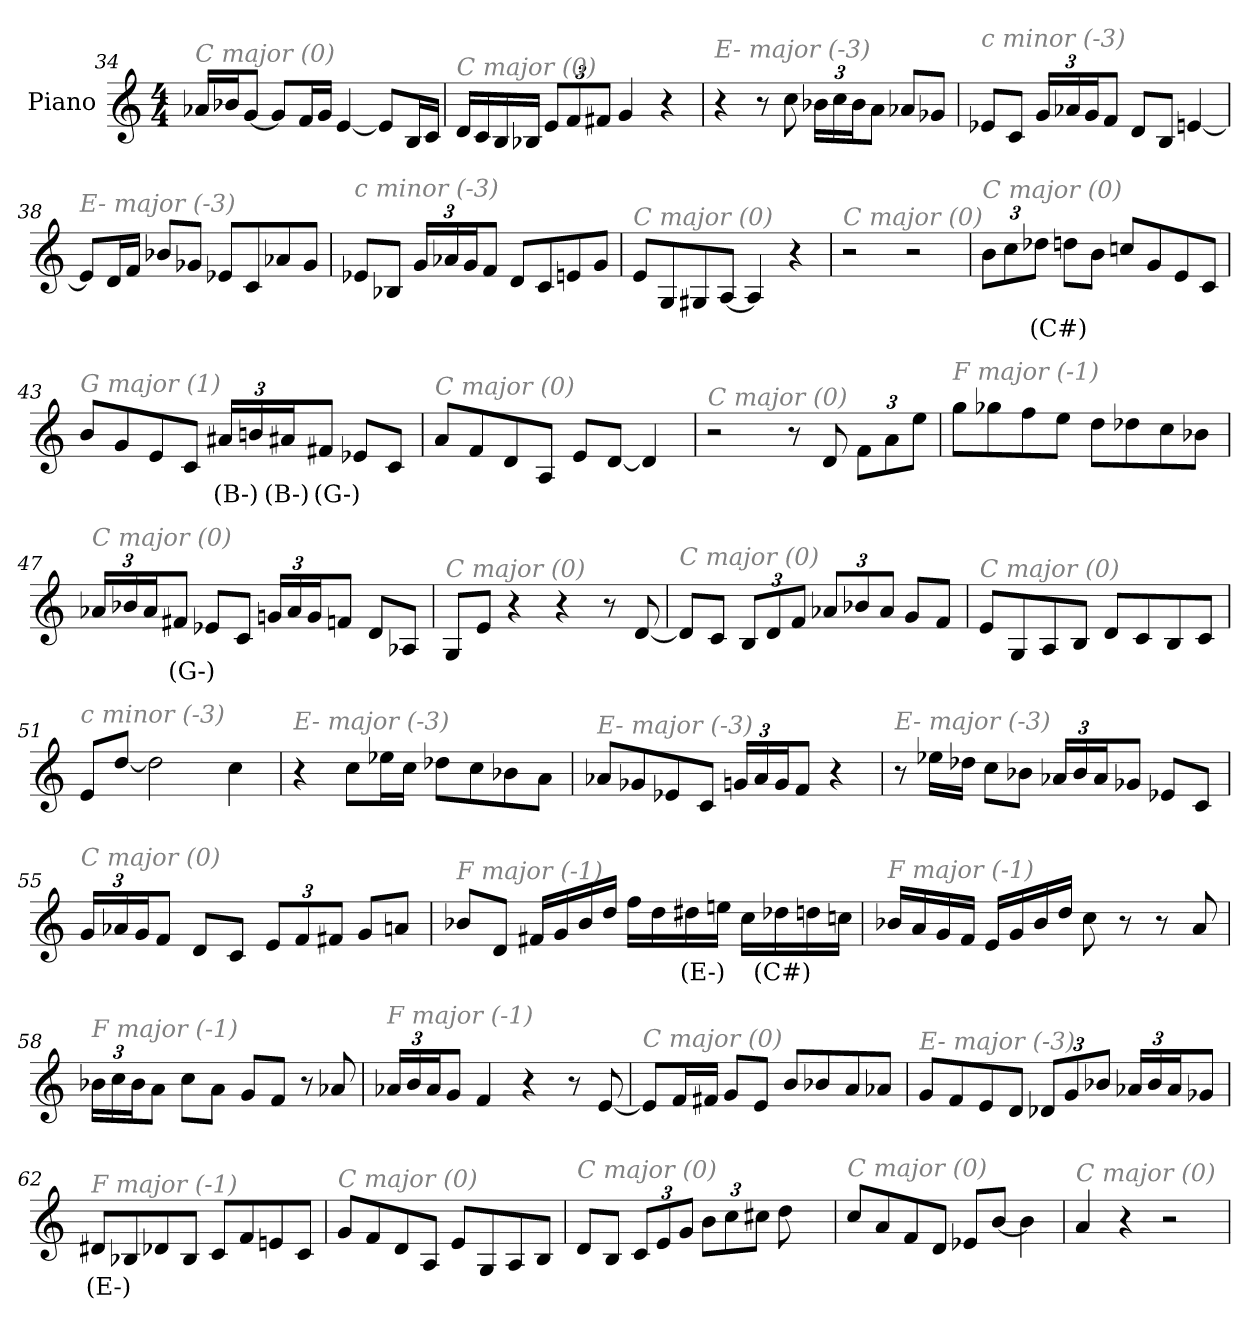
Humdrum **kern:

**kern	**text
*part1	*part1
*staff1	*staff1
*I"Piano	*
*I'Pno	*
*clefG2	*
*k[]	*
*M4/4	*
=34	=34
!LO:TX:i:color=#808080:t=C major (0)	!
16a-X/LL	.
16b-X/J	.
[8g/J	.
8g/L]	.
16f/L	.
16g/JJ	.
[4e/	.
8e/L]	.
16B/L	.
16c/JJ	.
!!LO:LB:g=z
=35	=35
!LO:TX:i:color=#808080:t=C major (0)	!
16d/LL	.
16c/	.
16B/	.
16B-X/JJ	.
*Xbrackettup	*
12e/L	.
12f/	.
12f#X/J	.
4g/	.
4r	.
=36	=36
!LO:TX:i:color=#808080:t=E- major (-3)	!
4r	.
8r	.
8cc\	.
24b-X\LL	.
24cc\	.
24b-\J	.
8a\J	.
8a-X/L	.
8g-X/J	.
=37	=37
!LO:TX:i:color=#808080:t=c minor (-3)	!
8e-X/L	.
8c/J	.
24g/LL	.
24a-X/	.
24g/J	.
8f/J	.
8d/L	.
8B/J	.
[4en/	.
=38	=38
!LO:TX:i:color=#808080:t=E- major (-3)	!
8e/L]	.
16d/L	.
16f/JJ	.
8b-X/L	.
8g-X/J	.
8e-X/L	.
8c/	.
8a-X/	.
8g-/J	.
!!LO:LB:g=z
=39	=39
!LO:TX:i:color=#808080:t=c minor (-3)	!
8e-X/L	.
8B-X/J	.
24g/LL	.
24a-X/	.
24g/J	.
8f/J	.
8d/L	.
8c/	.
8en/	.
8g/J	.
=40	=40
!LO:TX:i:color=#808080:t=C major (0)	!
8e/L	.
8G/	.
8G#X/	.
[8A/J	.
4A/]	.
4r	.
=41	=41
!LO:TX:i:color=#808080:t=C major (0)	!
2r	.
2r	.
=42	=42
!LO:TX:i:color=#808080:t=C major (0)	!
12b\L	.
12cc\	.
12dd-Xi\J	(C#)
8dd\L	.
8b\J	.
8ccn/L	.
8g/	.
8e/	.
8c/J	.
!!LO:PB:g=z
=43	=43
!LO:TX:i:color=#808080:t=G major (1)	!
8b/L	.
8g/	.
8e/	.
8c/J	.
24a#Xi/LL	(B-)
24bn/	.
24a#Xi/J	(B-)
8f#Xi/J	(G-)
8e-X/L	.
8c/J	.
=44	=44
!LO:TX:i:color=#808080:t=C major (0)	!
8a/L	.
8f/	.
8d/	.
8A/J	.
8e/L	.
[8d/J	.
4d/]	.
=45	=45
!LO:TX:i:color=#808080:t=C major (0)	!
2r	.
8r	.
8d/	.
12f\L	.
12a\	.
12ee\J	.
=46	=46
!LO:TX:i:color=#808080:t=F major (-1)	!
8gg\L	.
8gg-X\	.
8ff\	.
8ee\J	.
8dd\L	.
8dd-X\	.
8cc\	.
8b-X\J	.
!!LO:LB:g=z
=47	=47
!LO:TX:i:color=#808080:t=C major (0)	!
24a-X/LL	.
24b-X/	.
24a-/J	.
8f#Xi/J	(G-)
8e-X/L	.
8c/J	.
24gn/LL	.
24a-/	.
24g/J	.
8f/J	.
8d/L	.
8A-X/J	.
=48	=48
!LO:TX:i:color=#808080:t=C major (0)	!
8G/L	.
8e/J	.
4r	.
4r	.
8r	.
[8d/	.
=49	=49
!LO:TX:i:color=#808080:t=C major (0)	!
8d/L]	.
8c/J	.
12B/L	.
12d/	.
12f/J	.
12a-X/L	.
12b-X/	.
12a-/J	.
8g/L	.
8f/J	.
=50	=50
!LO:TX:i:color=#808080:t=C major (0)	!
8e/L	.
8G/	.
8A/	.
8B/J	.
8d/L	.
8c/	.
8B/	.
8c/J	.
!!LO:LB:g=z
=51	=51
!LO:TX:i:color=#808080:t=c minor (-3)	!
8e/L	.
[8dd/J	.
2dd\]	.
4cc\	.
=52	=52
!LO:TX:i:color=#808080:t=E- major (-3)	!
4r	.
8cc\L	.
16ee-X\L	.
16cc\JJ	.
8dd-X\L	.
8cc\	.
8b-X\	.
8a\J	.
=53	=53
!LO:TX:i:color=#808080:t=E- major (-3)	!
8a-X/L	.
8g-X/	.
8e-X/	.
8c/J	.
24gn/LL	.
24a-/	.
24g/J	.
8f/J	.
4r	.
=54	=54
!LO:TX:i:color=#808080:t=E- major (-3)	!
8r	.
16ee-X\LL	.
16dd-X\JJ	.
8cc\L	.
8b-X\J	.
24a-X/LL	.
24b-/	.
24a-/J	.
8g-X/J	.
8e-X/L	.
8c/J	.
!!LO:LB:g=z
=55	=55
!LO:TX:i:color=#808080:t=C major (0)	!
24g/LL	.
24a-X/	.
24g/J	.
8f/J	.
8d/L	.
8c/J	.
12e/L	.
12f/	.
12f#X/J	.
8g/L	.
8an/J	.
=56	=56
!LO:TX:i:color=#808080:t=F major (-1)	!
8b-X/L	.
8d/J	.
16f#X/LL	.
16g/	.
16b-/	.
16dd/JJ	.
16ff\LL	.
16dd\	.
16dd#Xi\	(E-)
16een\JJ	.
16cc\LL	.
16dd-Xi\	(C#)
16dd\	.
16ccn\JJ	.
=57	=57
!LO:TX:i:color=#808080:t=F major (-1)	!
16b-X/LL	.
16a/	.
16g/	.
16f/JJ	.
16e/LL	.
16g/	.
16b-/	.
16dd/JJ	.
8cc\	.
8r	.
8r	.
8a/	.
!!LO:LB:g=z
=58	=58
!LO:TX:i:color=#808080:t=F major (-1)	!
24b-X\LL	.
24cc\	.
24b-\J	.
8a\J	.
8cc\L	.
8a\J	.
8g/L	.
8f/J	.
8r	.
8a-X/	.
=59	=59
!LO:TX:i:color=#808080:t=F major (-1)	!
24a-X/LL	.
24b/	.
24a-/J	.
8g/J	.
4f/	.
4r	.
8r	.
[8e/	.
=60	=60
!LO:TX:i:color=#808080:t=C major (0)	!
8e/L]	.
16f/L	.
16f#X/JJ	.
8g/L	.
8e/J	.
8b/L	.
8b-X/	.
8a/	.
8a-X/J	.
!!LO:LB:g=z
=61	=61
!LO:TX:i:color=#808080:t=E- major (-3)	!
8g/L	.
8f/	.
8e/	.
8d/J	.
12d-X/L	.
12g/	.
12b-X/J	.
24a-X/LL	.
24b-/	.
24a-/J	.
8g-X/J	.
=62	=62
!LO:TX:i:color=#808080:t=F major (-1)	!
8d#Xi/L	(E-)
8B-X/	.
8d-X/	.
8B-/J	.
8c/L	.
8f/	.
8en/	.
8c/J	.
=63	=63
!LO:TX:i:color=#808080:t=C major (0)	!
8g/L	.
8f/	.
8d/	.
8A/J	.
8e/L	.
8G/	.
8A/	.
8B/J	.
=64	=64
!LO:TX:i:color=#808080:t=C major (0)	!
8d/L	.
8B/J	.
12c/L	.
12e/	.
12g/J	.
12b\L	.
12cc\	.
12cc#X\J	.
8dd\	.
8ryy	.
!!LO:LB:g=z
=65	=65
!LO:TX:i:color=#808080:t=C major (0)	!
8cc/L	.
8a/	.
8f/	.
8d/J	.
8e-X/L	.
[8b/J	.
4b\]	.
=66	=66
!LO:TX:i:color=#808080:t=C major (0)	!
4a/	.
4r	.
2r	.
=	=
*-	*-
